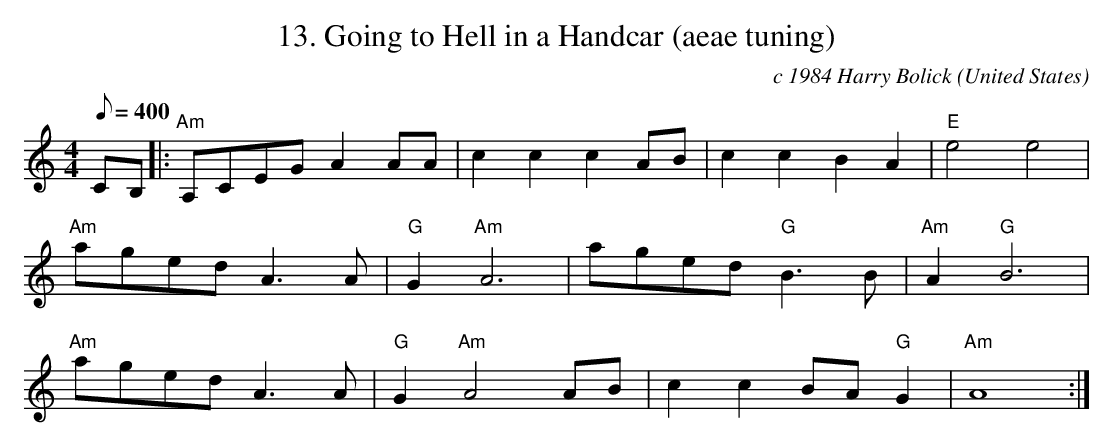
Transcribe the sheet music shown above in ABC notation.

X:1
T:13. Going to Hell in a Handcar (aeae tuning)
C:c 1984 Harry Bolick
O:United States
M:4/4
L:1/8
Q:400
K:Am
CB, |: "Am" A,CEG A2 AA | c2 c2 c2 AB | c2 c2 B2 A2 |"E" e4 e4 |
 "Am" aged A2>A2 |"G" G2 "Am"A6 |aged "G"B2>B2|"Am"A2 "G"B6 |
 "Am" aged A2>A2 |"G" G2 "Am" A4 AB |c2 c2 BA "G"G2|"Am" A8:|
